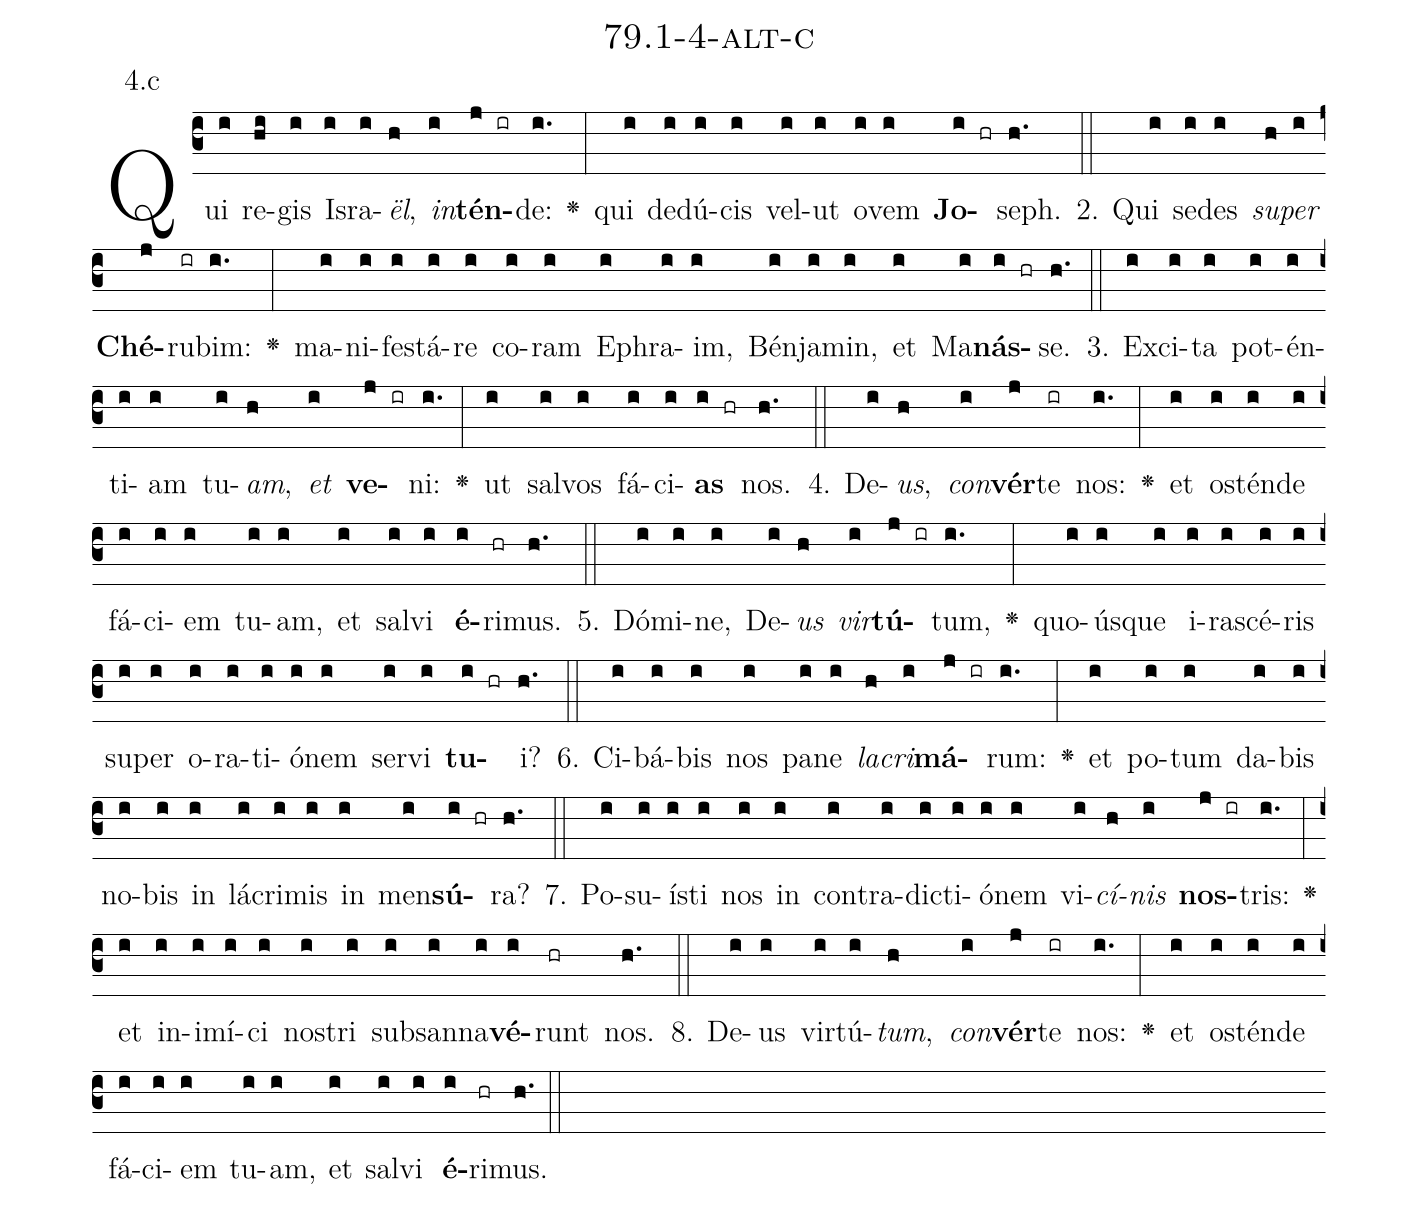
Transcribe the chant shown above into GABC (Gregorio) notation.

name: 79.1-4-alt-c;
annotation: 4.c;
%%
(c3)Qui(i) re(hi)gis(i) Is(i)ra(i)<i>ël</i>,(h) <i>in</i>(i)<b>tén</b>(j ir)de:(i.) <v>\greheightstar</v>(:) qui(i) de(i)dú(i)cis(i) vel(i)ut(i) o(i)vem(i) <b>Jo</b>(i hr)seph.(h.) (::)
2. Qui(i) se(i)des(i) <i>su</i>(h)<i>per</i>(i) <b>Ché</b>(j)ru(ir)bim:(i.) <v>\greheightstar</v>(:) ma(i)ni(i)fes(i)tá(i)re(i) co(i)ram(i) E(i)phra(i)im,(i) Bén(i)ja(i)min,(i) et(i) Ma(i)<b>nás</b>(i hr)se.(h.) (::)
3. Ex(i)ci(i)ta(i) pot(i)én(i)ti(i)am(i) tu(i)<i>am</i>,(h) <i>et</i>(i) <b>ve</b>(j ir)ni:(i.) <v>\greheightstar</v>(:) ut(i) sal(i)vos(i) fá(i)ci(i)<b>as</b>(i hr) nos.(h.) (::)
4. De(i)<i>us</i>,(h) <i>con</i>(i)<b>vér</b>(j)te(ir) nos:(i.) <v>\greheightstar</v>(:) et(i) os(i)tén(i)de(i) fá(i)ci(i)em(i) tu(i)am,(i) et(i) sal(i)vi(i) <b>é</b>(i)ri(hr)mus.(h.) (::)
5. Dó(i)mi(i)ne,(i) De(i)<i>us</i>(h) <i>vir</i>(i)<b>tú</b>(j ir)tum,(i.) <v>\greheightstar</v>(:) quo(i)ús(i)que(i) i(i)ra(i)scé(i)ris(i) su(i)per(i) o(i)ra(i)ti(i)ó(i)nem(i) ser(i)vi(i) <b>tu</b>(i hr)i?(h.) (::)
6. Ci(i)bá(i)bis(i) nos(i) pa(i)ne(i) <i>la</i>(h)<i>cri</i>(i)<b>má</b>(j ir)rum:(i.) <v>\greheightstar</v>(:) et(i) po(i)tum(i) da(i)bis(i) no(i)bis(i) in(i) lá(i)cri(i)mis(i) in(i) men(i)<b>sú</b>(i hr)ra?(h.) (::)
7. Po(i)su(i)ís(i)ti(i) nos(i) in(i) con(i)tra(i)dic(i)ti(i)ó(i)nem(i) vi(i)<i>cí</i>(h)<i>nis</i>(i) <b>nos</b>(j ir)tris:(i.) <v>\greheightstar</v>(:) et(i) in(i)i(i)mí(i)ci(i) nos(i)tri(i) sub(i)san(i)na(i)<b>vé</b>(i)runt(hr) nos.(h.) (::)
8. De(i)us(i) vir(i)tú(i)<i>tum</i>,(h) <i>con</i>(i)<b>vér</b>(j)te(ir) nos:(i.) <v>\greheightstar</v>(:) et(i) os(i)tén(i)de(i) fá(i)ci(i)em(i) tu(i)am,(i) et(i) sal(i)vi(i) <b>é</b>(i)ri(hr)mus.(h.) (::)
